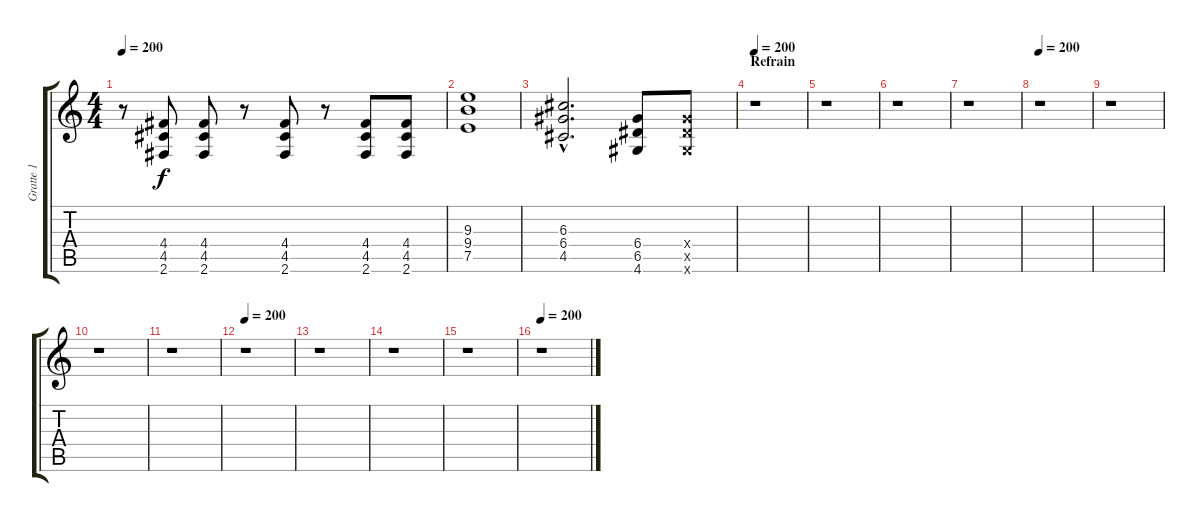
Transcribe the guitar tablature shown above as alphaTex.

\track ("Gratte 1" "Gratte 1") {instrument overdrivenguitar}
\staff {score tabs}
\tuning (E4 B3 G3 D3 A2 E2) {hide}
\ts (4 4)
\tempo 200
\clef g2
\ks c
r.8{dy f} (4.4 4.5 2.6).8 (4.4 4.5 2.6).8 r.8 (4.4 4.5 2.6).8 r.8 (4.4 4.5 2.6).8 (4.4 4.5 2.6).8 |
(9.3 9.4 7.5).1 |
(6.3{hac} 6.4{hac} 4.5{hac}).2{d} (6.4 6.5 4.6).8 (6.4{x} 6.5{x} 4.6{x}).8 |
\section ("" "Refrain")
\tempo 200
r.1 |
r.1 |
r.1 |
r.1 |
\tempo 200
r.1 |
r.1 |
r.1 |
r.1 |
\tempo 200
r.1 |
r.1 |
r.1 |
r.1 |
\tempo 200
r.1
